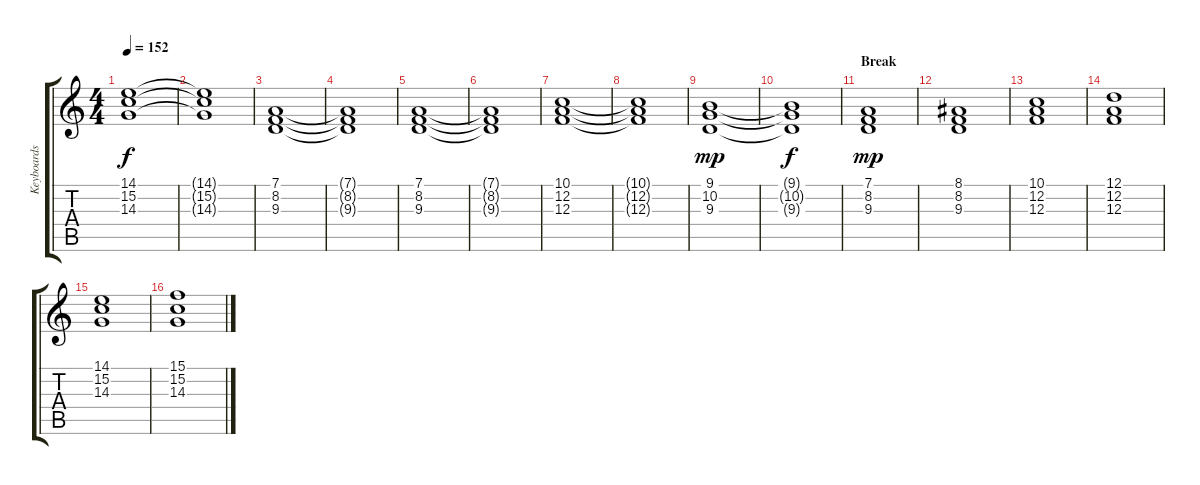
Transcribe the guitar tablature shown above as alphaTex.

\track ("Keyboards" "Keyboards") {instrument pad2warm}
\staff {score tabs}
\tuning (D4 A3 F3 C3 G2 D2) {hide}
\ts (4 4)
\tempo 152
\clef g2
\ks c
(14.1 15.2 14.3).1{dy f} |
(14.1{t} 15.2{t} 14.3{t}).1 |
(7.1 8.2 9.3).1 |
(7.1{t} 8.2{t} 9.3{t}).1 |
(7.1 8.2 9.3).1 |
(7.1{t} 8.2{t} 9.3{t}).1 |
(10.1 12.2 12.3).1 |
(10.1{t} 12.2{t} 12.3{t}).1 |
(9.1 10.2 9.3).1{dy mp} |
(9.1{t} 10.2{t} 9.3{t}).1{dy f} |
\section ("" "Break")
(7.1 8.2 9.3).1{dy mp volume 13 instrument pad2warm} |
(8.1 8.2 9.3).1 |
(10.1 12.2 12.3).1 |
(12.1 12.2 12.3).1 |
(14.1 15.2 14.3).1 |
(15.1 15.2 14.3).1
